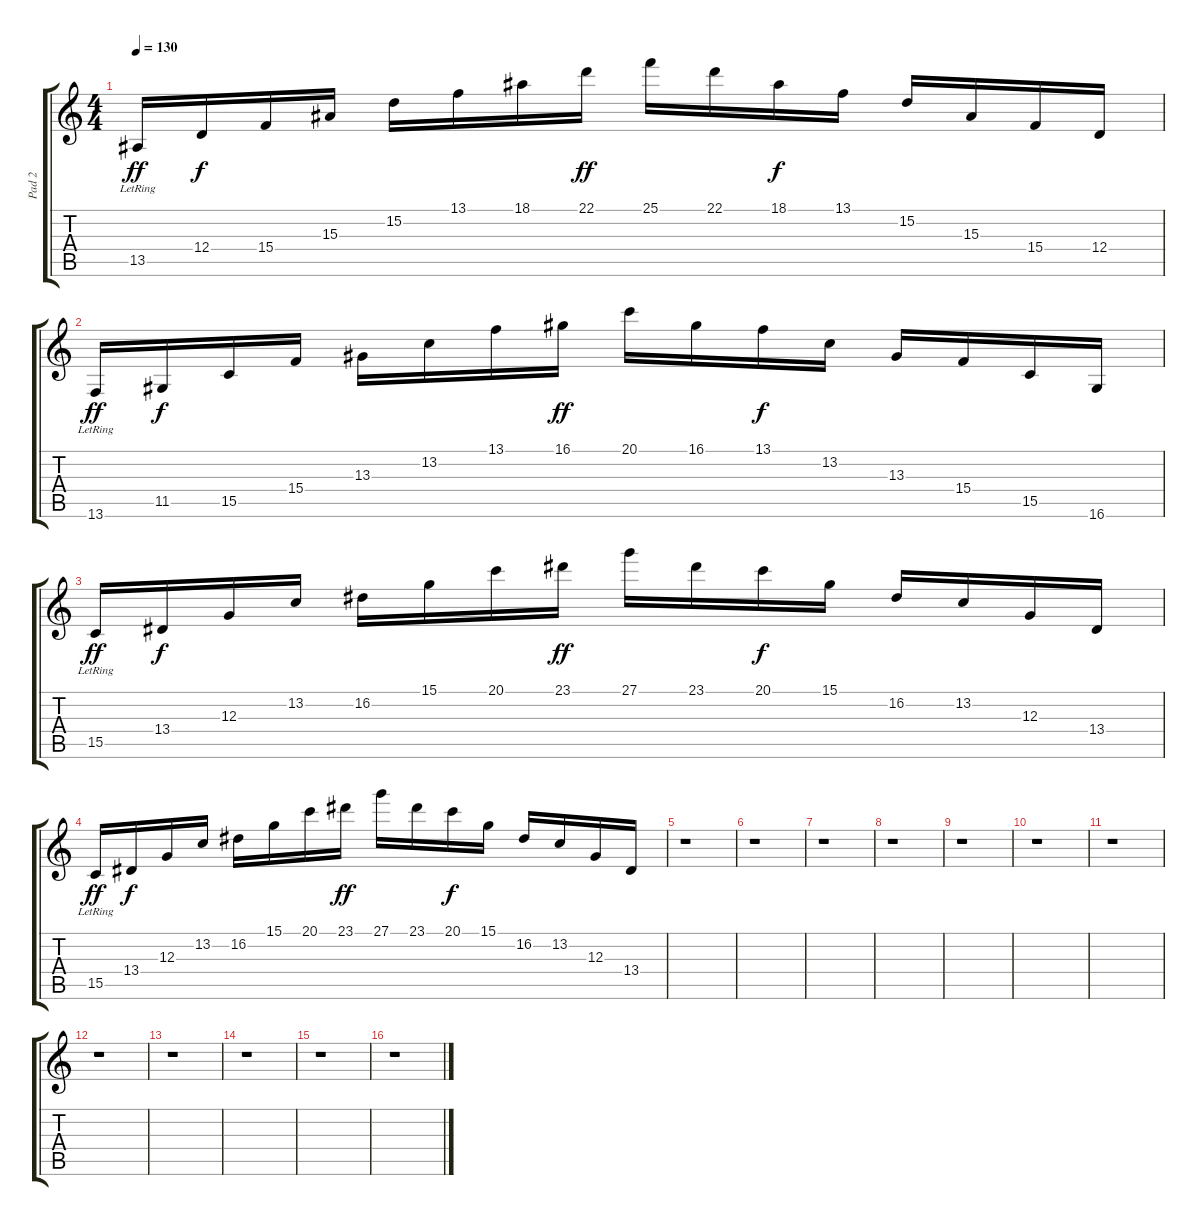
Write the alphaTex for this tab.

\track ("Pad 2" "Pad 2") {instrument pad3polysynth}
\staff {score tabs}
\tuning (E4 B3 G3 D3 A2 E2) {hide}
\ts (4 4)
\tempo 130
\clef g2
\ks c
13.5{lr}.16{dy ff} 12.4.16{dy f} 15.4.16 15.3.16 15.2.16 13.1.16 18.1.16 22.1.16{dy ff} 25.1.16 22.1.16 18.1.16{dy f} 13.1.16 15.2.16 15.3.16 15.4.16 12.4.16 |
13.6{lr}.16{dy ff} 11.5.16{dy f} 15.5.16 15.4.16 13.3.16 13.2.16 13.1.16 16.1.16{dy ff} 20.1.16 16.1.16 13.1.16{dy f} 13.2.16 13.3.16 15.4.16 15.5.16 16.6.16 |
15.5{lr}.16{dy ff} 13.4.16{dy f} 12.3.16 13.2.16 16.2.16 15.1.16 20.1.16 23.1.16{dy ff} 27.1.16 23.1.16 20.1.16{dy f} 15.1.16 16.2.16 13.2.16 12.3.16 13.4.16 |
15.5{lr}.16{dy ff} 13.4.16{dy f} 12.3.16 13.2.16 16.2.16 15.1.16 20.1.16 23.1.16{dy ff} 27.1.16 23.1.16 20.1.16{dy f} 15.1.16 16.2.16 13.2.16 12.3.16 13.4.16 |
r.1 |
r.1 |
r.1 |
r.1 |
r.1 |
r.1 |
r.1 |
r.1 |
r.1 |
r.1 |
r.1 |
r.1
